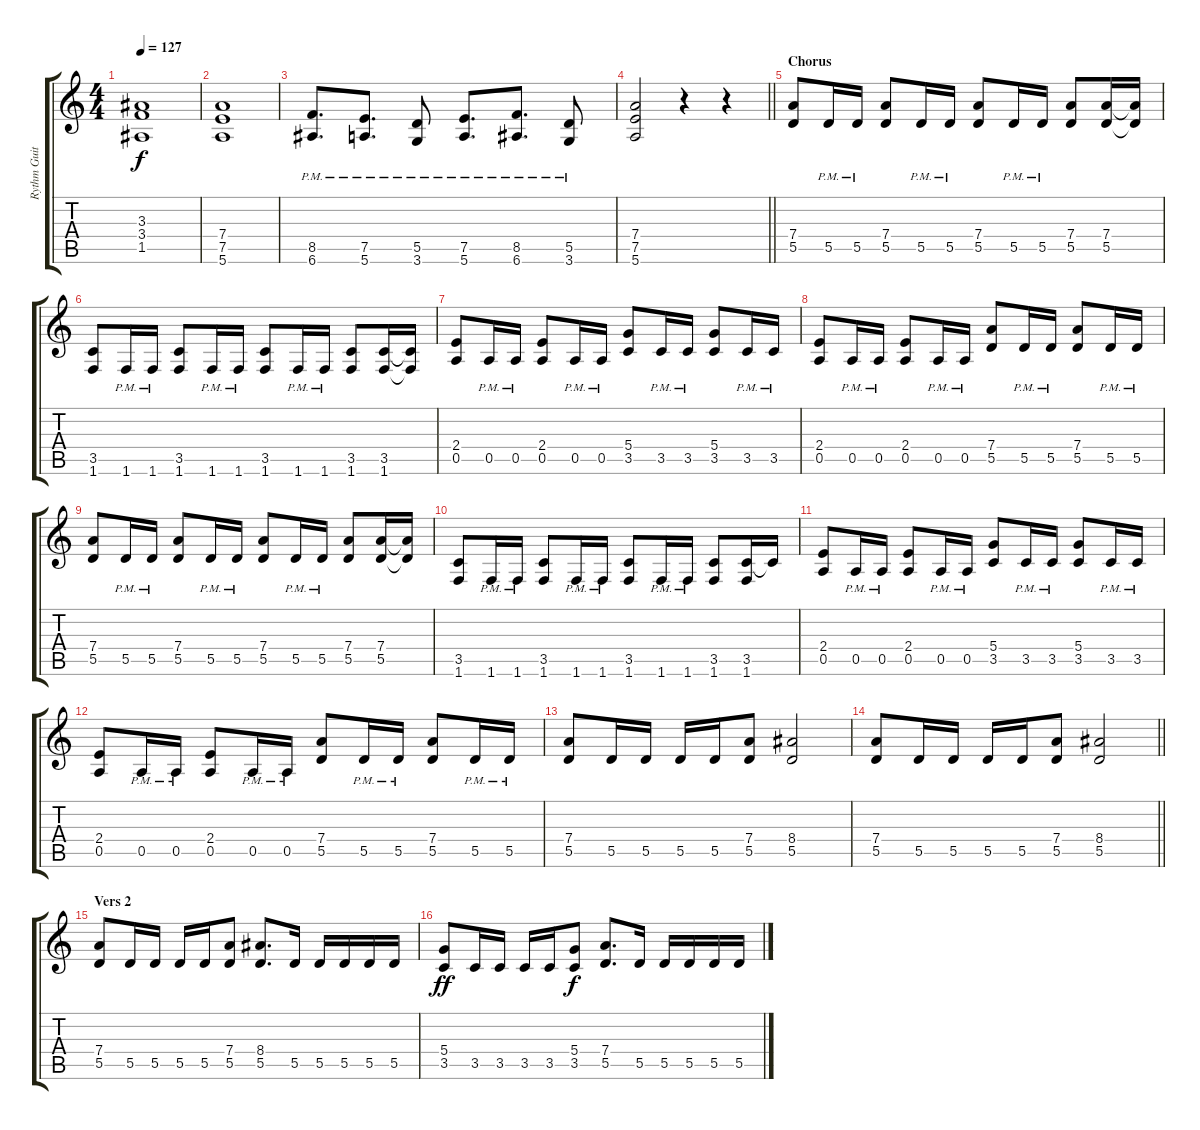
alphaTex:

\track ("Rythm Guitar" "Rythm Guit") {instrument overdrivenguitar}
\staff {score tabs}
\tuning (E4 B3 G3 D3 A2 E2) {hide}
\ts (4 4)
\tempo 127
\clef g2
\ks c
(3.3 3.4 1.5).1{dy f} |
(7.4 7.5 5.6).1 |
(8.5{pm} 6.6{pm}).8{d} (7.5{pm} 5.6{pm}).8{d} (5.5{pm} 3.6{pm}).8 (7.5{pm} 5.6{pm}).8{d} (8.5{pm} 6.6{pm}).8{d} (5.5{pm} 3.6{pm}).8 |
\barLineRight lightlight
(7.4 7.5 5.6).2 r.4 r.4 |
\section ("" "Chorus")
(7.4 5.5).8 5.5{pm}.16 5.5{pm}.16 (7.4 5.5).8 5.5{pm}.16 5.5{pm}.16 (7.4 5.5).8 5.5{pm}.16 5.5{pm}.16 (7.4 5.5).8 (7.4 5.5).16 (7.4{t} 5.5{t}).16 |
(3.5 1.6).8 1.6{pm}.16 1.6{pm}.16 (3.5 1.6).8 1.6{pm}.16 1.6{pm}.16 (3.5 1.6).8 1.6{pm}.16 1.6{pm}.16 (3.5 1.6).8 (3.5 1.6).16 (3.5{t} 1.6{t}).16 |
(2.4 0.5).8 0.5{pm}.16 0.5{pm}.16 (2.4 0.5).8 0.5{pm}.16 0.5{pm}.16 (5.4 3.5).8 3.5{pm}.16 3.5{pm}.16 (5.4 3.5).8 3.5{pm}.16 3.5{pm}.16 |
(2.4 0.5).8 0.5{pm}.16 0.5{pm}.16 (2.4 0.5).8 0.5{pm}.16 0.5{pm}.16 (7.4 5.5).8 5.5{pm}.16 5.5{pm}.16 (7.4 5.5).8 5.5{pm}.16 5.5{pm}.16 |
(7.4 5.5).8 5.5{pm}.16 5.5{pm}.16 (7.4 5.5).8 5.5{pm}.16 5.5{pm}.16 (7.4 5.5).8 5.5{pm}.16 5.5{pm}.16 (7.4 5.5).8 (7.4 5.5).16 (7.4{t} 5.5{t}).16 |
(3.5 1.6).8 1.6{pm}.16 1.6{pm}.16 (3.5 1.6).8 1.6{pm}.16 1.6{pm}.16 (3.5 1.6).8 1.6{pm}.16 1.6{pm}.16 (3.5 1.6).8 (3.5 1.6).16 3.5{t}.16 |
(2.4 0.5).8 0.5{pm}.16 0.5{pm}.16 (2.4 0.5).8 0.5{pm}.16 0.5{pm}.16 (5.4 3.5).8 3.5{pm}.16 3.5{pm}.16 (5.4 3.5).8 3.5{pm}.16 3.5{pm}.16 |
(2.4 0.5).8 0.5{pm}.16 0.5{pm}.16 (2.4 0.5).8 0.5{pm}.16 0.5{pm}.16 (7.4 5.5).8 5.5{pm}.16 5.5{pm}.16 (7.4 5.5).8 5.5{pm}.16 5.5{pm}.16 |
(7.4 5.5).8 5.5.16 5.5.16 5.5.16 5.5.16 (7.4 5.5).8 (8.4 5.5).2 |
\barLineRight lightlight
(7.4 5.5).8 5.5.16 5.5.16 5.5.16 5.5.16 (7.4 5.5).8 (8.4 5.5).2 |
\section ("" "Vers 2")
(7.4 5.5).8 5.5.16 5.5.16 5.5.16 5.5.16 (7.4 5.5).8 (8.4 5.5).8{d} 5.5.16 5.5.16 5.5.16 5.5.16 5.5.16 |
(5.4 3.5).8{dy ff} 3.5.16 3.5.16 3.5.16 3.5.16 (5.4 3.5).8{dy f} (7.4 5.5).8{d} 5.5.16 5.5.16 5.5.16 5.5.16 5.5.16
